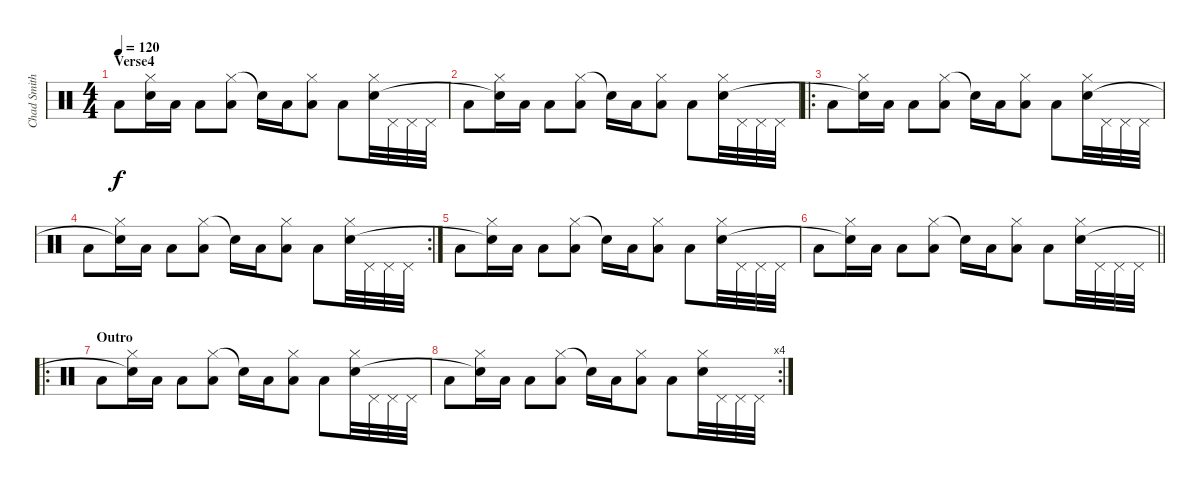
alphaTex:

\track ("Chad Smith (Drums)" "Chad Smith") {instrument percussion}
\staff {score}
\articulation defaults
\ts (4 4)
\section ("" "Verse4")
\tempo 120
\clef neutral
\ks c "Low Tom (hit)".8{dy f}
("Hi-Hat (closed)" "Snare (hit)"{t}).16 "Low Tom (hit)".16 "Low Floor Tom (hit)".8 ("Hi-Hat (closed)" "Low Tom (hit)").8 "Snare (hit)"{t}.16 "Low Tom (hit)".16 ("Hi-Hat (closed)" "Low Floor Tom (hit)").8 "Low Tom (hit)".8 ("Hi-Hat (closed)" "Snare (hit) 2").32 "Pedal Hi-Hat (hit)".32 "Pedal Hi-Hat (hit)".32 "Pedal Hi-Hat (hit)".32 |
"Low Tom (hit)".8 ("Hi-Hat (closed)" "Snare (hit)"{t}).16 "Low Tom (hit)".16 "Low Floor Tom (hit)".8 ("Hi-Hat (closed)" "Low Tom (hit)").8 "Snare (hit)"{t}.16 "Low Tom (hit)".16 ("Hi-Hat (closed)" "Low Floor Tom (hit)").8 "Low Tom (hit)".8 ("Hi-Hat (closed)" "Snare (hit) 2").32 "Pedal Hi-Hat (hit)".32 "Pedal Hi-Hat (hit)".32 "Pedal Hi-Hat (hit)".32 |
\ro "Low Tom (hit)".8
("Hi-Hat (closed)" "Snare (hit)"{t}).16 "Low Tom (hit)".16 "Low Floor Tom (hit)".8 ("Hi-Hat (closed)" "Low Tom (hit)").8 "Snare (hit)"{t}.16 "Low Tom (hit)".16 ("Hi-Hat (closed)" "Low Floor Tom (hit)").8 "Low Tom (hit)".8 ("Hi-Hat (closed)" "Snare (hit) 2").32 "Pedal Hi-Hat (hit)".32 "Pedal Hi-Hat (hit)".32 "Pedal Hi-Hat (hit)".32 |
\rc 2 "Low Tom (hit)".8
("Hi-Hat (closed)" "Snare (hit)"{t}).16 "Low Tom (hit)".16 "Low Floor Tom (hit)".8 ("Hi-Hat (closed)" "Low Tom (hit)").8 "Snare (hit)"{t}.16 "Low Tom (hit)".16 ("Hi-Hat (closed)" "Low Floor Tom (hit)").8 "Low Tom (hit)".8 ("Hi-Hat (closed)" "Snare (hit) 2").32 "Pedal Hi-Hat (hit)".32 "Pedal Hi-Hat (hit)".32 "Pedal Hi-Hat (hit)".32 |
"Low Tom (hit)".8 ("Hi-Hat (closed)" "Snare (hit)"{t}).16 "Low Tom (hit)".16 "Low Floor Tom (hit)".8 ("Hi-Hat (closed)" "Low Tom (hit)").8 "Snare (hit)"{t}.16 "Low Tom (hit)".16 ("Hi-Hat (closed)" "Low Floor Tom (hit)").8 "Low Tom (hit)".8 ("Hi-Hat (closed)" "Snare (hit) 2").32 "Pedal Hi-Hat (hit)".32 "Pedal Hi-Hat (hit)".32 "Pedal Hi-Hat (hit)".32 |
\barLineRight lightlight "Low Tom (hit)".8
("Hi-Hat (closed)" "Snare (hit)"{t}).16 "Low Tom (hit)".16 "Low Floor Tom (hit)".8 ("Hi-Hat (closed)" "Low Tom (hit)").8 "Snare (hit)"{t}.16 "Low Tom (hit)".16 ("Hi-Hat (closed)" "Low Floor Tom (hit)").8 "Low Tom (hit)".8 ("Hi-Hat (closed)" "Snare (hit) 2").32 "Pedal Hi-Hat (hit)".32 "Pedal Hi-Hat (hit)".32 "Pedal Hi-Hat (hit)".32 |
\ro
\section ("" "Outro")
"Low Tom (hit)".8 ("Hi-Hat (closed)" "Snare (hit)"{t}).16 "Low Tom (hit)".16 "Low Floor Tom (hit)".8 ("Hi-Hat (closed)" "Low Tom (hit)").8 "Snare (hit)"{t}.16 "Low Tom (hit)".16 ("Hi-Hat (closed)" "Low Floor Tom (hit)").8 "Low Tom (hit)".8 ("Hi-Hat (closed)" "Snare (hit) 2").32 "Pedal Hi-Hat (hit)".32 "Pedal Hi-Hat (hit)".32 "Pedal Hi-Hat (hit)".32 |
\rc 4 "Low Tom (hit)".8
("Hi-Hat (closed)" "Snare (hit)"{t}).16 "Low Tom (hit)".16 "Low Floor Tom (hit)".8 ("Hi-Hat (closed)" "Low Tom (hit)").8 "Snare (hit)"{t}.16 "Low Tom (hit)".16 ("Hi-Hat (closed)" "Low Floor Tom (hit)").8 "Low Tom (hit)".8 ("Hi-Hat (closed)" "Snare (hit) 2").32 "Pedal Hi-Hat (hit)".32 "Pedal Hi-Hat (hit)".32 "Pedal Hi-Hat (hit)".32
